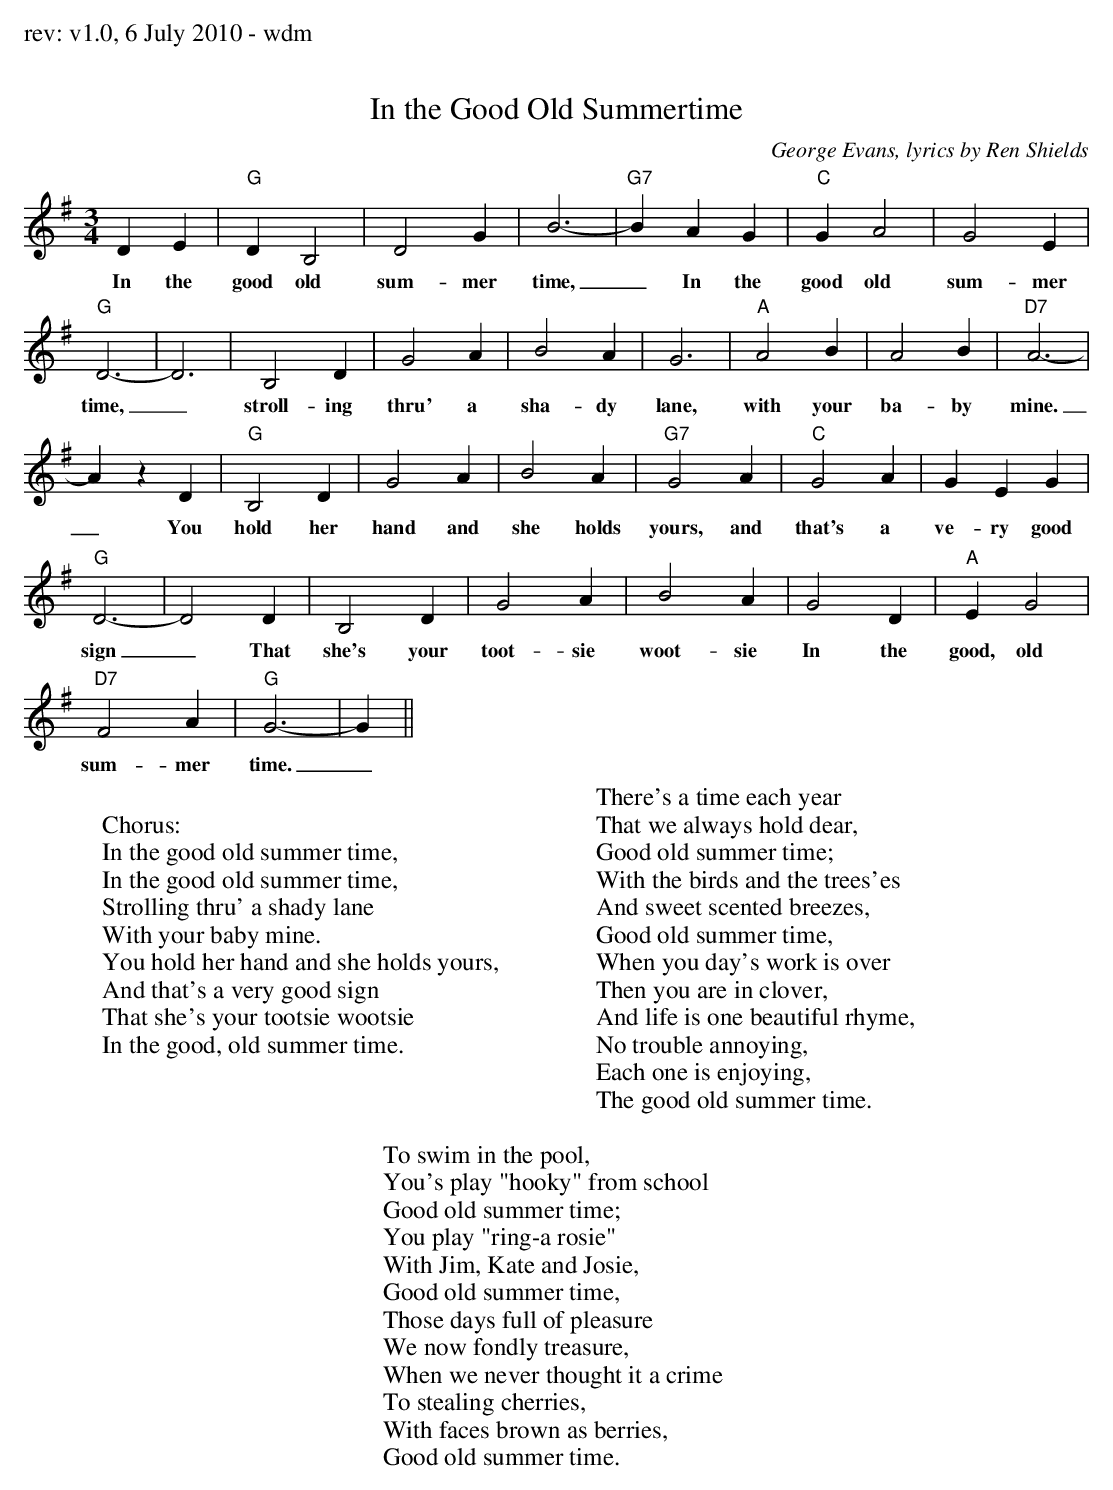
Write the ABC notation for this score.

X:1
T: In the Good Old Summertime
O: George Evans, lyrics by Ren Shields
M: 3/4
K: Gmaj
D2 E2 | "G" D2 B,4 | D4 G2 | B6-| "G7"B2 A2 G2 | "C" G2 A4 | G4 E2 |
w:In the good old sum-mer time,_ In the good old sum-mer
"G"D6- | D6 | B,4 D2 | G4 A2 | B4 A2 | G6 | "A"A4 B2 | A4 B2 | "D7"A6- |
w:time,_ stroll-ing thru' a sha-dy lane, with your ba-by mine._
A2 z2 D2 | "G"B,4 D2 | G4 A2 | B4 A2 | "G7"G4 A2 | "C"G4 A2 | G2 E2 G2 |
w: _ You hold her hand and she holds yours, and that's a ve-ry good
"G"D6- | D4 D2 | B,4 D2 | G4 A2 | B4 A2 | G4 D2 | "A"E2 G4 |
w:sign_ That she's your toot-sie woot-sie In the good, old
"D7"F4 A2 | "G"G6- | G2 ||
w:sum-mer time._
W:
W:Chorus:
W:In the good old summer time,
W:In the good old summer time,
W:Strolling thru' a shady lane
W:With your baby mine.
W:You hold her hand and she holds yours,
W:And that's a very good sign
W:That she's your tootsie wootsie
W:In the good, old summer time.
W:
W:There's a time each year
W:That we always hold dear,
W:Good old summer time;
W:With the birds and the trees'es
W:And sweet scented breezes,
W:Good old summer time,
W:When you day's work is over
W:Then you are in clover,
W:And life is one beautiful rhyme,
W:No trouble annoying,
W:Each one is enjoying,
W:The good old summer time.
W:
W:To swim in the pool,
W:You's play "hooky" from school
W:Good old summer time;
W:You play "ring-a rosie"
W:With Jim, Kate and Josie,
W:Good old summer time,
W:Those days full of pleasure
W:We now fondly treasure,
W:When we never thought it a crime
W:To stealing cherries,
W:With faces brown as berries,
W:Good old summer time.
